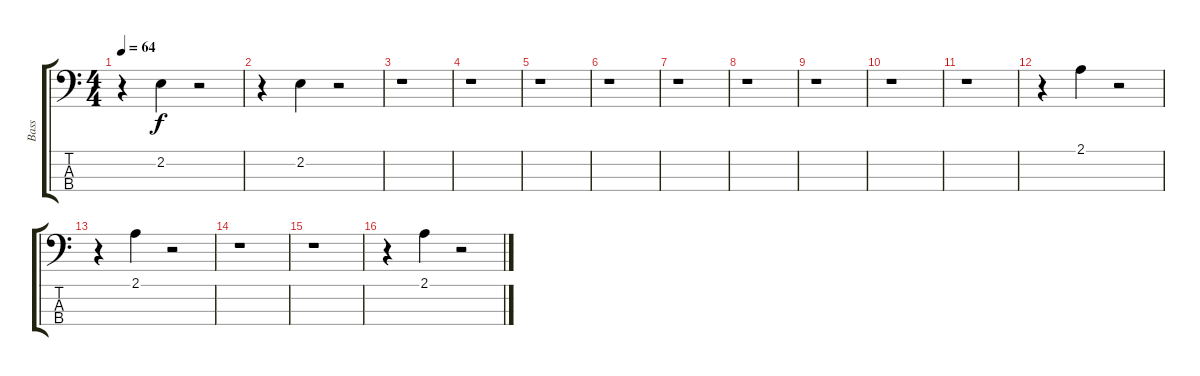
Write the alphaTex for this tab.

\track ("Bass" "Bass") {instrument fretlessbass}
\staff {score tabs}
\tuning (G2 D2 A1 E1) {hide}
\ts (4 4)
\tempo 64
\clef f4
\ks c
r.4{dy f} 2.2.4 r.2 |
r.4 2.2.4 r.2 |
r.1 |
r.1 |
r.1 |
r.1 |
r.1 |
r.1 |
r.1 |
r.1 |
r.1 |
r.4 2.1.4 r.2 |
r.4 2.1.4 r.2 |
r.1 |
r.1 |
r.4 2.1.4 r.2
